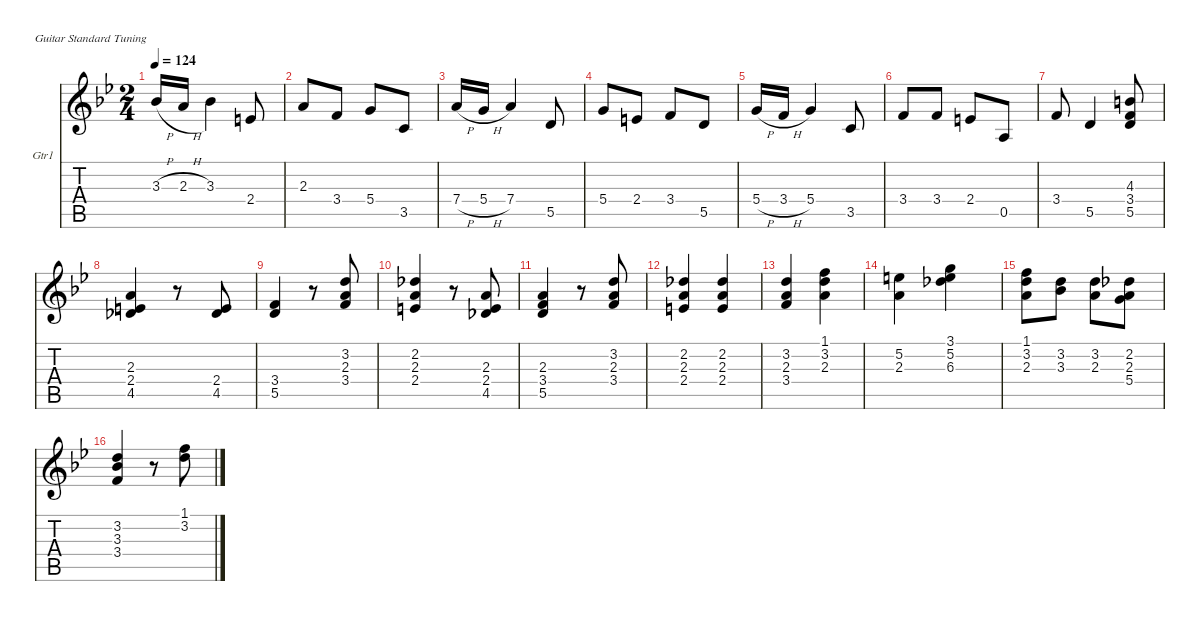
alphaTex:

\defaultSystemsLayout 4
\hideDynamics
\bracketExtendMode nobrackets
\firstSystemTrackNameOrientation horizontal
\otherSystemsTrackNameOrientation horizontal
\track ("Electric Guitar 1" "Gtr1") {instrument distortionguitar}
\staff {score tabs}
\tuning (E4 B3 G3 D3 A2 E2)
\ts (2 4)
\tempo 124
\clef g2
\ks gminor
3.3{h}.16{dy mf} 2.3{h}.16 3.3.4 2.4.8 |
2.3.8 3.4.8 5.4.8 3.5.8 |
7.4{h}.16 5.4{h}.16 7.4.4 5.5.8 |
5.4.8 2.4.8 3.4.8 5.5.8 |
5.4{h}.16 3.4{h}.16 5.4.4 3.5.8 |
3.4.8 3.4.8 2.4.8 0.5.8 |
3.4.8 5.5.4 (5.5 3.4 4.3).8 |
(4.5 2.4 2.3).4 r.8 (4.5 2.4).8 |
(5.5 3.4).4 r.8 (3.4 2.3 3.2).8 |
(2.4 2.3 2.2).4 r.8 (4.5 2.4 2.3).8 |
(5.5 3.4 2.3).4 r.8 (3.4 2.3 3.2).8 |
(2.4 2.3 2.2).4 (2.4 2.3 2.2).4 |
(3.4 2.3 3.2).4 (2.3 3.2 1.1).4 |
(2.3 5.2).4 (3.1 5.2 6.3).4 |
(2.3 3.2 1.1).8 (3.3 3.2).8 (2.3 3.2).8 (2.3 5.4 2.2).8 |
(3.4 3.3 3.2).4 r.8 (3.2 1.1).8
